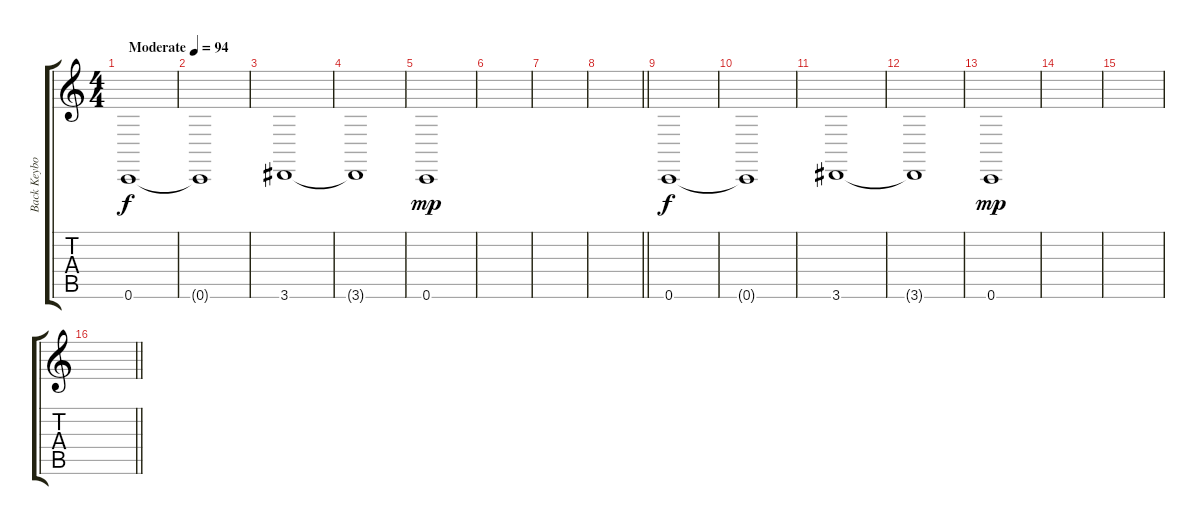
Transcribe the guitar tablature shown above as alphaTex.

\track ("Back Keyboard 2" "Back Keybo") {instrument acousticgrandpiano}
\staff {score tabs}
\tuning (C4 G3 Eb3 Bb2 F2 C2) {hide}
\ts (4 4)
\tempo (94 "Moderate")
\clef g2
\ks c
0.6.1{dy f instrument acousticgrandpiano} |
0.6{t}.1 |
3.6.1 |
3.6{t}.1 |
0.6.1{dy mp} |
|
|
\barLineRight lightlight
|
0.6.1{dy f} |
0.6{t}.1 |
3.6.1 |
3.6{t}.1 |
0.6.1{dy mp} |
|
|
\barLineRight lightlight
